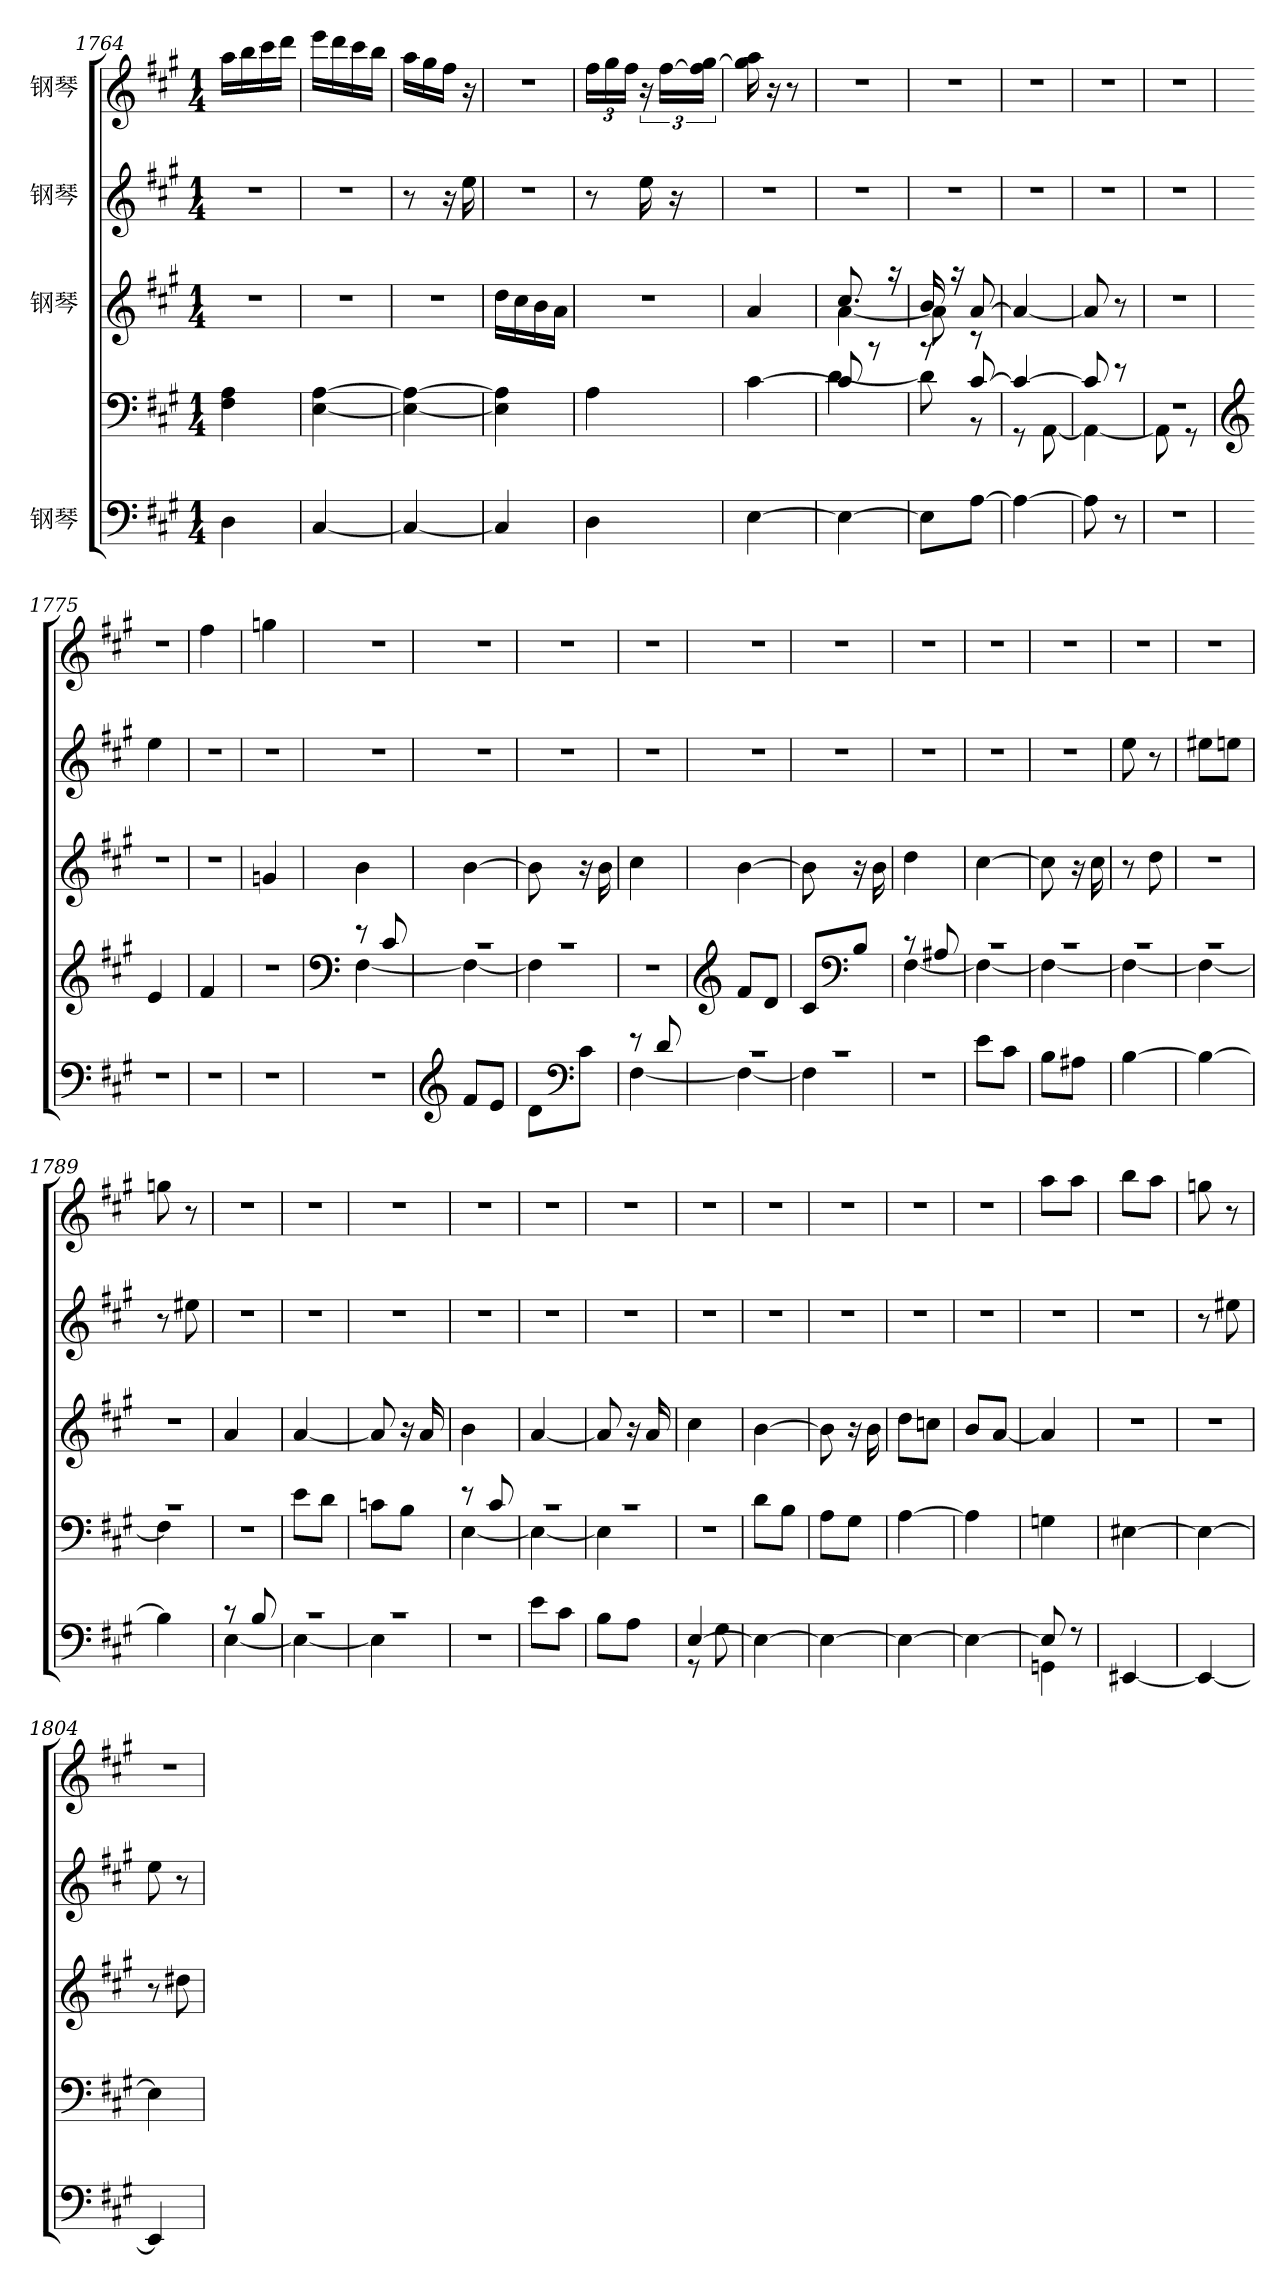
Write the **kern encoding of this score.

**kern	**kern	**kern	**kern	**kern
*part4	*part4	*part3	*part2	*part1
*staff5	*staff4	*staff3	*staff2	*staff1
*I"钢琴	*	*I"钢琴	*I"钢琴	*I"钢琴
*clefF4	*clefF4	*clefG2	*clefG2	*clefG2
*k[f#c#g#]	*k[f#c#g#]	*k[f#c#g#]	*k[f#c#g#]	*k[f#c#g#]
*M1/4	*M1/4	*M1/4	*M1/4	*M1/4
=1764	=1764	=1764	=1764	=1764
4D\	4F#\ 4A\	4r	4r	16aa\LL
.	.	.	.	16bb\
.	.	.	.	16ccc#\
.	.	.	.	16ddd\JJ
=1765	=1765	=1765	=1765	=1765
[4C#/	[4E\ [4A\	4r	4r	16eee\LL
.	.	.	.	16ddd\
.	.	.	.	16ccc#\
.	.	.	.	16bb\JJ
=1766	=1766	=1766	=1766	=1766
4C#/_	4E\_ 4A\_	4r	8r	16aa\LL
.	.	.	.	16gg#\
.	.	.	16r	16ff#\JJ
.	.	.	16ee\	16r
!!LO:PB:g=z
=1767	=1767	=1767	=1767	=1767
4C#/]	4E\] 4A\]	16dd\LL	4r	4r
.	.	16cc#\	.	.
.	.	16b\	.	.
.	.	16a\JJ	.	.
=1768	=1768	=1768	=1768	=1768
*	*	*	*	*Xbrackettup
4D\	4A\	4r	8r	24ff#\LL
.	.	.	.	24gg#\
.	.	.	.	24ff#\JJ
*	*	*	*	*brackettup
.	.	.	16ee\	24r
.	.	.	.	[24ff#\LL
.	.	.	16r	.
.	.	.	.	24ff#\] [24gg#\JJ
=1769	=1769	=1769	=1769	=1769
[4E\	[4c#\	4a/	4r	16gg#\] 16aa\
.	.	.	.	16r
.	.	.	.	8r
=1770	=1770	=1770	=1770	=1770
*	*^	*^	*	*
4E\_	8c#/]	[4d\	8.cc#/	[4a\	4r	4r
.	8r	.	.	.	.	.
.	.	.	16r	.	.	.
=1771	=1771	=1771	=1771	=1771	=1771	=1771
8E\L]	8r	8d\]	16b/	8a\]	4r	4r
.	.	.	16r	.	.	.
[8A\J	[8c#/	8r	[8a/	8r	.	.
*	*	*	*v	*v	*	*
=1772	=1772	=1772	=1772	=1772	=1772
4A\_	4c#/_	8r	4a/_	4r	4r
.	.	[8AA\	.	.	.
=1773	=1773	=1773	=1773	=1773	=1773
8A\]	8c#/]	4AA\_	8a/]	4r	4r
8r	8r	.	8r	.	.
=1774	=1774	=1774	=1774	=1774	=1774
4r	4r	8AA\]	4r	4r	4r
.	.	8r	.	.	.
*	*v	*v	*	*	*
=1775	=1775	=1775	=1775	=1775
*	*clefG2	*	*	*
4r	4e/	4r	4ee\	4r
!!LO:LB:g=z
=1776	=1776	=1776	=1776	=1776
4r	4f#/	4r	4r	4ff#\
=1777	=1777	=1777	=1777	=1777
4r	4r	4gn/	4r	4ggn\
=1778	=1778	=1778	=1778	=1778
*	*clefF4	*	*	*
*	*^	*	*	*
4r	8r	[4F#\	4b\	4r	4r
.	8c#/	.	.	.	.
=1779	=1779	=1779	=1779	=1779	=1779
*clefG2	*	*	*	*	*
8f#/L	4r	4F#\_	[4b\	4r	4r
8e/J	.	.	.	.	.
=1780	=1780	=1780	=1780	=1780	=1780
8d\L	4r	4F#\]	8b\]	4r	4r
*clefF4	*	*	*	*	*
8c#\J	.	.	16r	.	.
.	.	.	16b\	.	.
*	*v	*v	*	*	*
=1781	=1781	=1781	=1781	=1781
*^	*	*	*	*
8r	[4F#\	4r	4cc#\	4r	4r
8d/	.	.	.	.	.
=1782	=1782	=1782	=1782	=1782	=1782
*	*	*clefG2	*	*	*
4r	4F#\_	8f#/L	[4b\	4r	4r
.	.	8d/J	.	.	.
=1783	=1783	=1783	=1783	=1783	=1783
4r	4F#\]	8c#/L	8b\]	4r	4r
*	*	*clefF4	*	*	*
.	.	8B/J	16r	.	.
.	.	.	16b\	.	.
*v	*v	*	*	*	*
=1784	=1784	=1784	=1784	=1784
*	*^	*	*	*
4r	8r	[4F#\	4dd\	4r	4r
.	8A#X/	.	.	.	.
!!LO:PB:g=z
=1785	=1785	=1785	=1785	=1785	=1785
8e\L	4r	4F#\_	[4cc#\	4r	4r
8c#\J	.	.	.	.	.
=1786	=1786	=1786	=1786	=1786	=1786
8B\L	4r	4F#\_	8cc#\]	4r	4r
8A#X\J	.	.	16r	.	.
.	.	.	16cc#\	.	.
=1787	=1787	=1787	=1787	=1787	=1787
[4B\	4r	4F#\_	8r	8ee\	4r
.	.	.	8dd\	8r	.
=1788	=1788	=1788	=1788	=1788	=1788
4B\_	4r	4F#\_	4r	8ee#X\L	4r
.	.	.	.	8een\J	.
=1789	=1789	=1789	=1789	=1789	=1789
4B\]	4r	4F#\]	4r	8r	8ggn\
.	.	.	.	8ee#X\	8r
*	*v	*v	*	*	*
=1790	=1790	=1790	=1790	=1790
*^	*	*	*	*
8r	[4E\	4r	4a/	4r	4r
8B/	.	.	.	.	.
=1791	=1791	=1791	=1791	=1791	=1791
4r	4E\_	8e\L	[4a/	4r	4r
.	.	8d\J	.	.	.
=1792	=1792	=1792	=1792	=1792	=1792
4r	4E\]	8cn\L	8a/]	4r	4r
.	.	8B\J	16r	.	.
.	.	.	16a/	.	.
*v	*v	*	*	*	*
=1793	=1793	=1793	=1793	=1793
*	*^	*	*	*
4r	8r	[4E\	4b\	4r	4r
.	8c#/	.	.	.	.
=1794	=1794	=1794	=1794	=1794	=1794
8e\L	4r	4E\_	[4a/	4r	4r
8c#\J	.	.	.	.	.
!!LO:LB:g=z
=1795	=1795	=1795	=1795	=1795	=1795
8B\L	4r	4E\]	8a/]	4r	4r
8A\J	.	.	16r	.	.
.	.	.	16a/	.	.
*	*v	*v	*	*	*
=1796	=1796	=1796	=1796	=1796
*^	*	*	*	*
[4E/	8r	4r	4cc#\	4r	4r
.	8G#\	.	.	.	.
*v	*v	*	*	*	*
=1797	=1797	=1797	=1797	=1797
4E\_	8d\L	[4b\	4r	4r
.	8B\J	.	.	.
=1798	=1798	=1798	=1798	=1798
4E\_	8A\L	8b\]	4r	4r
.	8G#\J	16r	.	.
.	.	16b\	.	.
=1799	=1799	=1799	=1799	=1799
4E\_	[4A\	8dd\L	4r	4r
.	.	8ccn\J	.	.
=1800	=1800	=1800	=1800	=1800
4E\_	4A\]	8b/L	4r	4r
.	.	[8a/J	.	.
=1801	=1801	=1801	=1801	=1801
*^	*	*	*	*
8E/]	4GGn\	4Gn\	4a/]	4r	8aa\L
8r	.	.	.	.	8aa\J
*v	*v	*	*	*	*
=1802	=1802	=1802	=1802	=1802
[4EE#X/	[4E#X\	4r	4r	8bb\L
.	.	.	.	8aa\J
=1803	=1803	=1803	=1803	=1803
4EE#/_	4E#\_	4r	8r	8ggn\
.	.	.	8ee#X\	8r
=1804	=1804	=1804	=1804	=1804
4EE#/]	4E#\]	8r	8ee\	4r
.	.	8dd#X\	8r	.
=	=	=	=	=
*-	*-	*-	*-	*-
